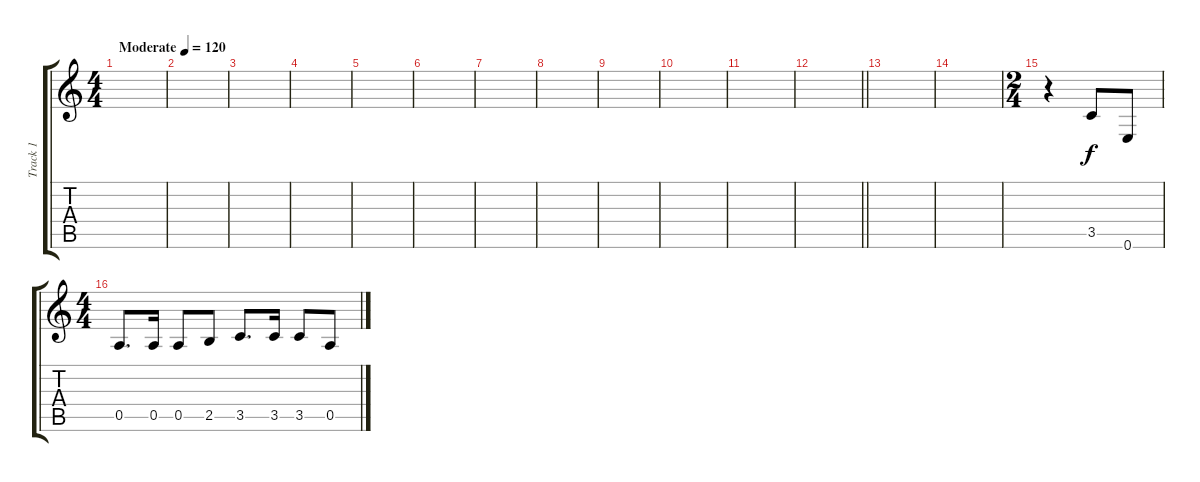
\track ("Track 1" "Track 1") {instrument distortionguitar}
\staff {score tabs}
\tuning (E4 B3 G3 D3 A2 E2) {hide}
\ts (4 4)
\tempo (120 "Moderate")
\clef g2
\ks c
|
|
|
|
|
|
|
|
|
|
|
\barLineRight lightlight
|
|
|
\ts (2 4)
r.4 3.5.8 0.6.8 |
\ts (4 4)
0.5.8{d} 0.5.16 0.5.8 2.5.8 3.5.8{d} 3.5.16 3.5.8 0.5.8
